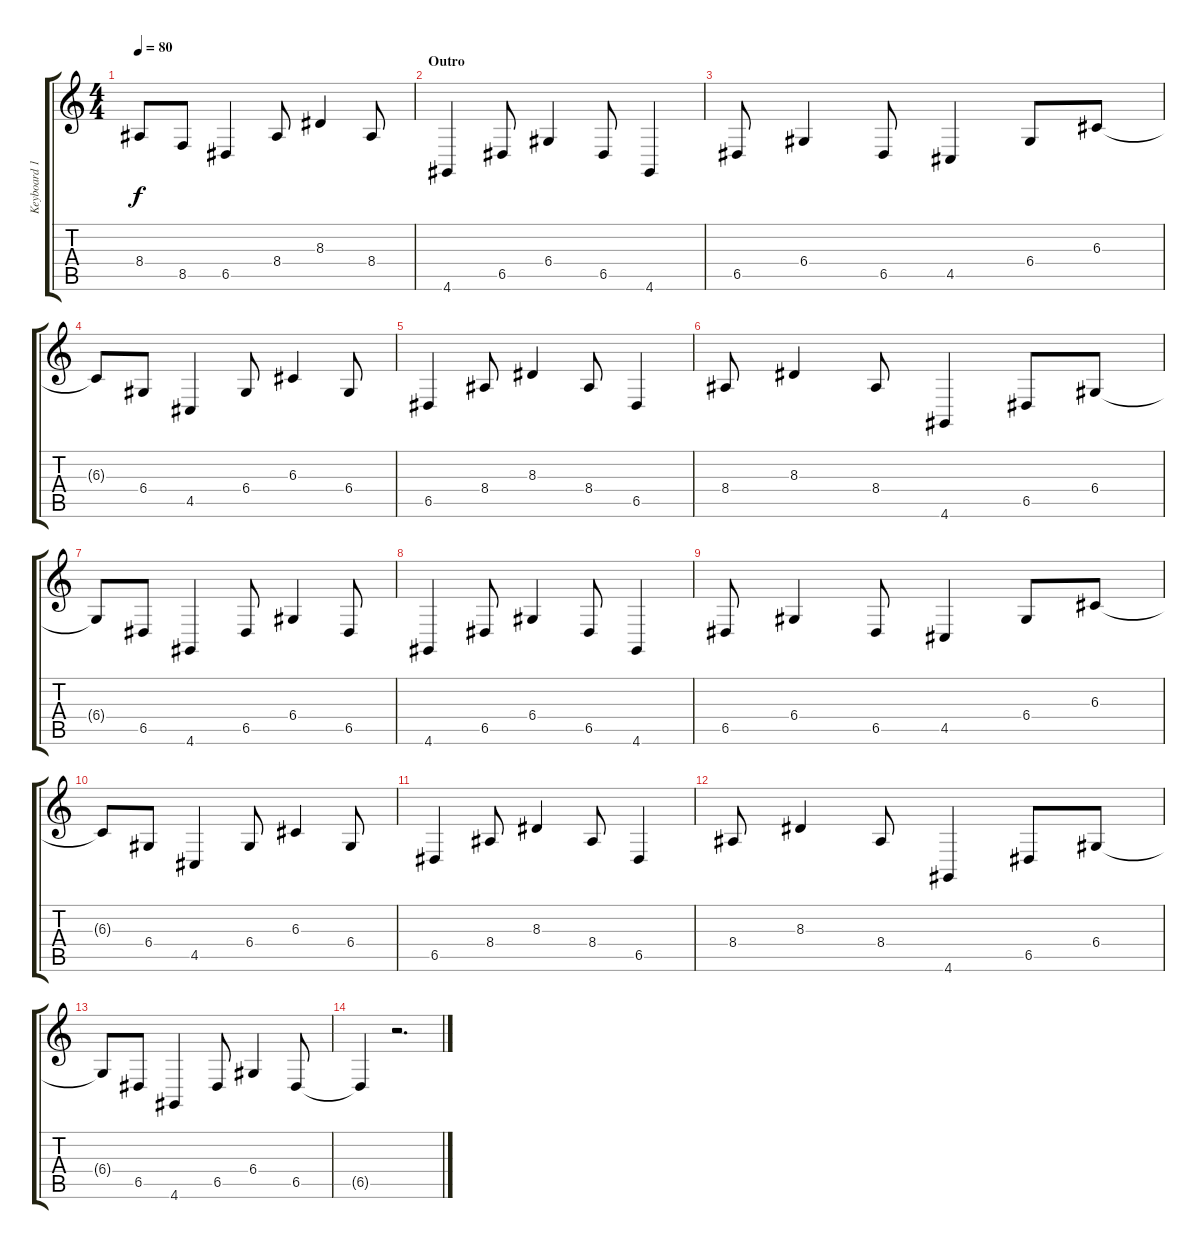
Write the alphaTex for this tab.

\track ("Keyboard 1" "Keyboard 1") {instrument stringensemble1}
\staff {score tabs}
\tuning (E4 B3 G3 D3 A2 E2) {hide}
\ts (4 4)
\tempo 80
\clef g2
\ks c
8.4{t}.8{dy f} 8.5.8 6.5.4 8.4.8 8.3.4 8.4.8 |
\section ("" "Outro")
4.6.4 6.5.8 6.4.4 6.5.8 4.6.4 |
6.5.8 6.4.4 6.5.8 4.5.4 6.4.8 6.3.8 |
6.3{t}.8 6.4.8 4.5.4 6.4.8 6.3.4 6.4.8 |
6.5.4 8.4.8 8.3.4 8.4.8 6.5.4 |
8.4.8 8.3.4 8.4.8 4.6.4 6.5.8 6.4.8 |
6.4{t}.8 6.5.8 4.6.4 6.5.8 6.4.4 6.5.8 |
4.6.4 6.5.8 6.4.4 6.5.8 4.6.4 |
6.5.8 6.4.4 6.5.8 4.5.4 6.4.8 6.3.8 |
6.3{t}.8 6.4.8 4.5.4 6.4.8 6.3.4 6.4.8 |
6.5.4 8.4.8 8.3.4 8.4.8 6.5.4 |
8.4.8 8.3.4 8.4.8 4.6.4 6.5.8 6.4.8 |
6.4{t}.8 6.5.8 4.6.4 6.5.8 6.4.4 6.5.8 |
6.5{t}.4 r.2{d}
